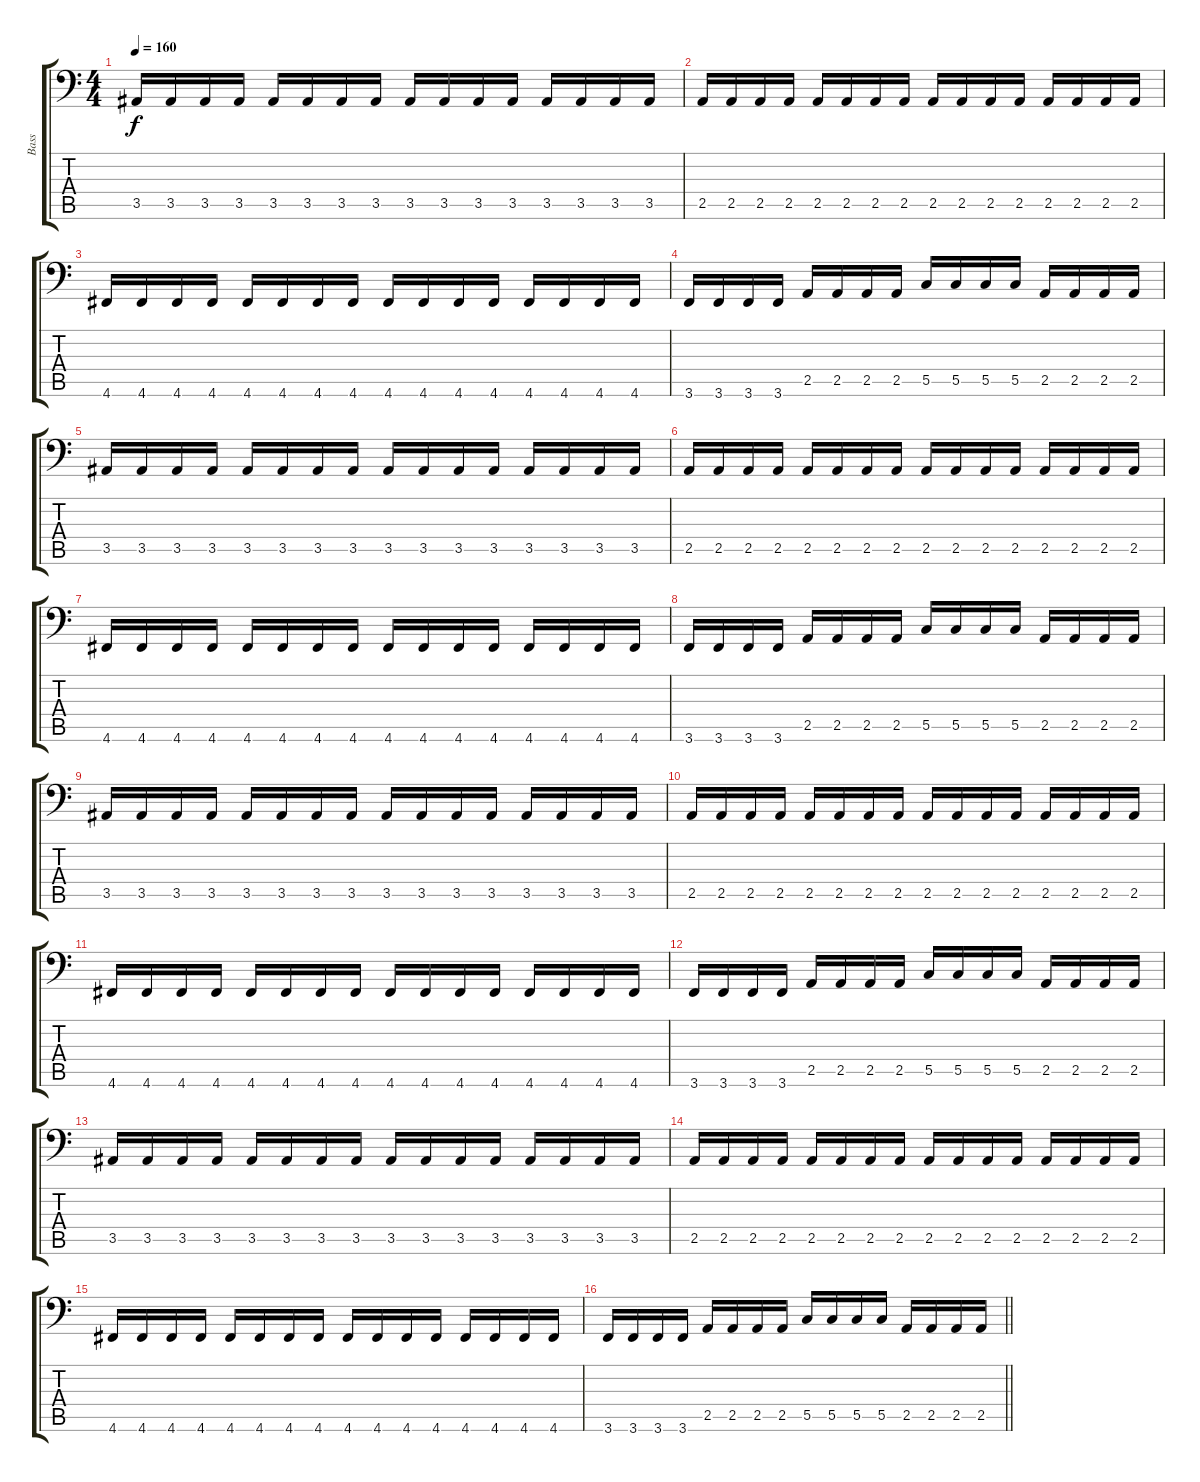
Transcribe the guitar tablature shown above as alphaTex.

\track ("Bass" "Bass") {instrument electricbassfinger}
\staff {score tabs}
\tuning (D3 A2 F2 C2 G1 D1) {hide}
\ts (4 4)
\tempo 160
\clef f4
\ks c
3.5.16{dy f} 3.5.16 3.5.16 3.5.16 3.5.16 3.5.16 3.5.16 3.5.16 3.5.16 3.5.16 3.5.16 3.5.16 3.5.16 3.5.16 3.5.16 3.5.16 |
2.5.16 2.5.16 2.5.16 2.5.16 2.5.16 2.5.16 2.5.16 2.5.16 2.5.16 2.5.16 2.5.16 2.5.16 2.5.16 2.5.16 2.5.16 2.5.16 |
4.6.16 4.6.16 4.6.16 4.6.16 4.6.16 4.6.16 4.6.16 4.6.16 4.6.16 4.6.16 4.6.16 4.6.16 4.6.16 4.6.16 4.6.16 4.6.16 |
3.6.16 3.6.16 3.6.16 3.6.16 2.5.16 2.5.16 2.5.16 2.5.16 5.5.16 5.5.16 5.5.16 5.5.16 2.5.16 2.5.16 2.5.16 2.5.16 |
3.5.16 3.5.16 3.5.16 3.5.16 3.5.16 3.5.16 3.5.16 3.5.16 3.5.16 3.5.16 3.5.16 3.5.16 3.5.16 3.5.16 3.5.16 3.5.16 |
2.5.16 2.5.16 2.5.16 2.5.16 2.5.16 2.5.16 2.5.16 2.5.16 2.5.16 2.5.16 2.5.16 2.5.16 2.5.16 2.5.16 2.5.16 2.5.16 |
4.6.16 4.6.16 4.6.16 4.6.16 4.6.16 4.6.16 4.6.16 4.6.16 4.6.16 4.6.16 4.6.16 4.6.16 4.6.16 4.6.16 4.6.16 4.6.16 |
3.6.16 3.6.16 3.6.16 3.6.16 2.5.16 2.5.16 2.5.16 2.5.16 5.5.16 5.5.16 5.5.16 5.5.16 2.5.16 2.5.16 2.5.16 2.5.16 |
3.5.16 3.5.16 3.5.16 3.5.16 3.5.16 3.5.16 3.5.16 3.5.16 3.5.16 3.5.16 3.5.16 3.5.16 3.5.16 3.5.16 3.5.16 3.5.16 |
2.5.16 2.5.16 2.5.16 2.5.16 2.5.16 2.5.16 2.5.16 2.5.16 2.5.16 2.5.16 2.5.16 2.5.16 2.5.16 2.5.16 2.5.16 2.5.16 |
4.6.16 4.6.16 4.6.16 4.6.16 4.6.16 4.6.16 4.6.16 4.6.16 4.6.16 4.6.16 4.6.16 4.6.16 4.6.16 4.6.16 4.6.16 4.6.16 |
3.6.16 3.6.16 3.6.16 3.6.16 2.5.16 2.5.16 2.5.16 2.5.16 5.5.16 5.5.16 5.5.16 5.5.16 2.5.16 2.5.16 2.5.16 2.5.16 |
3.5.16 3.5.16 3.5.16 3.5.16 3.5.16 3.5.16 3.5.16 3.5.16 3.5.16 3.5.16 3.5.16 3.5.16 3.5.16 3.5.16 3.5.16 3.5.16 |
2.5.16 2.5.16 2.5.16 2.5.16 2.5.16 2.5.16 2.5.16 2.5.16 2.5.16 2.5.16 2.5.16 2.5.16 2.5.16 2.5.16 2.5.16 2.5.16 |
4.6.16 4.6.16 4.6.16 4.6.16 4.6.16 4.6.16 4.6.16 4.6.16 4.6.16 4.6.16 4.6.16 4.6.16 4.6.16 4.6.16 4.6.16 4.6.16 |
\barLineRight lightlight
3.6.16 3.6.16 3.6.16 3.6.16 2.5.16 2.5.16 2.5.16 2.5.16 5.5.16 5.5.16 5.5.16 5.5.16 2.5.16 2.5.16 2.5.16 2.5.16
